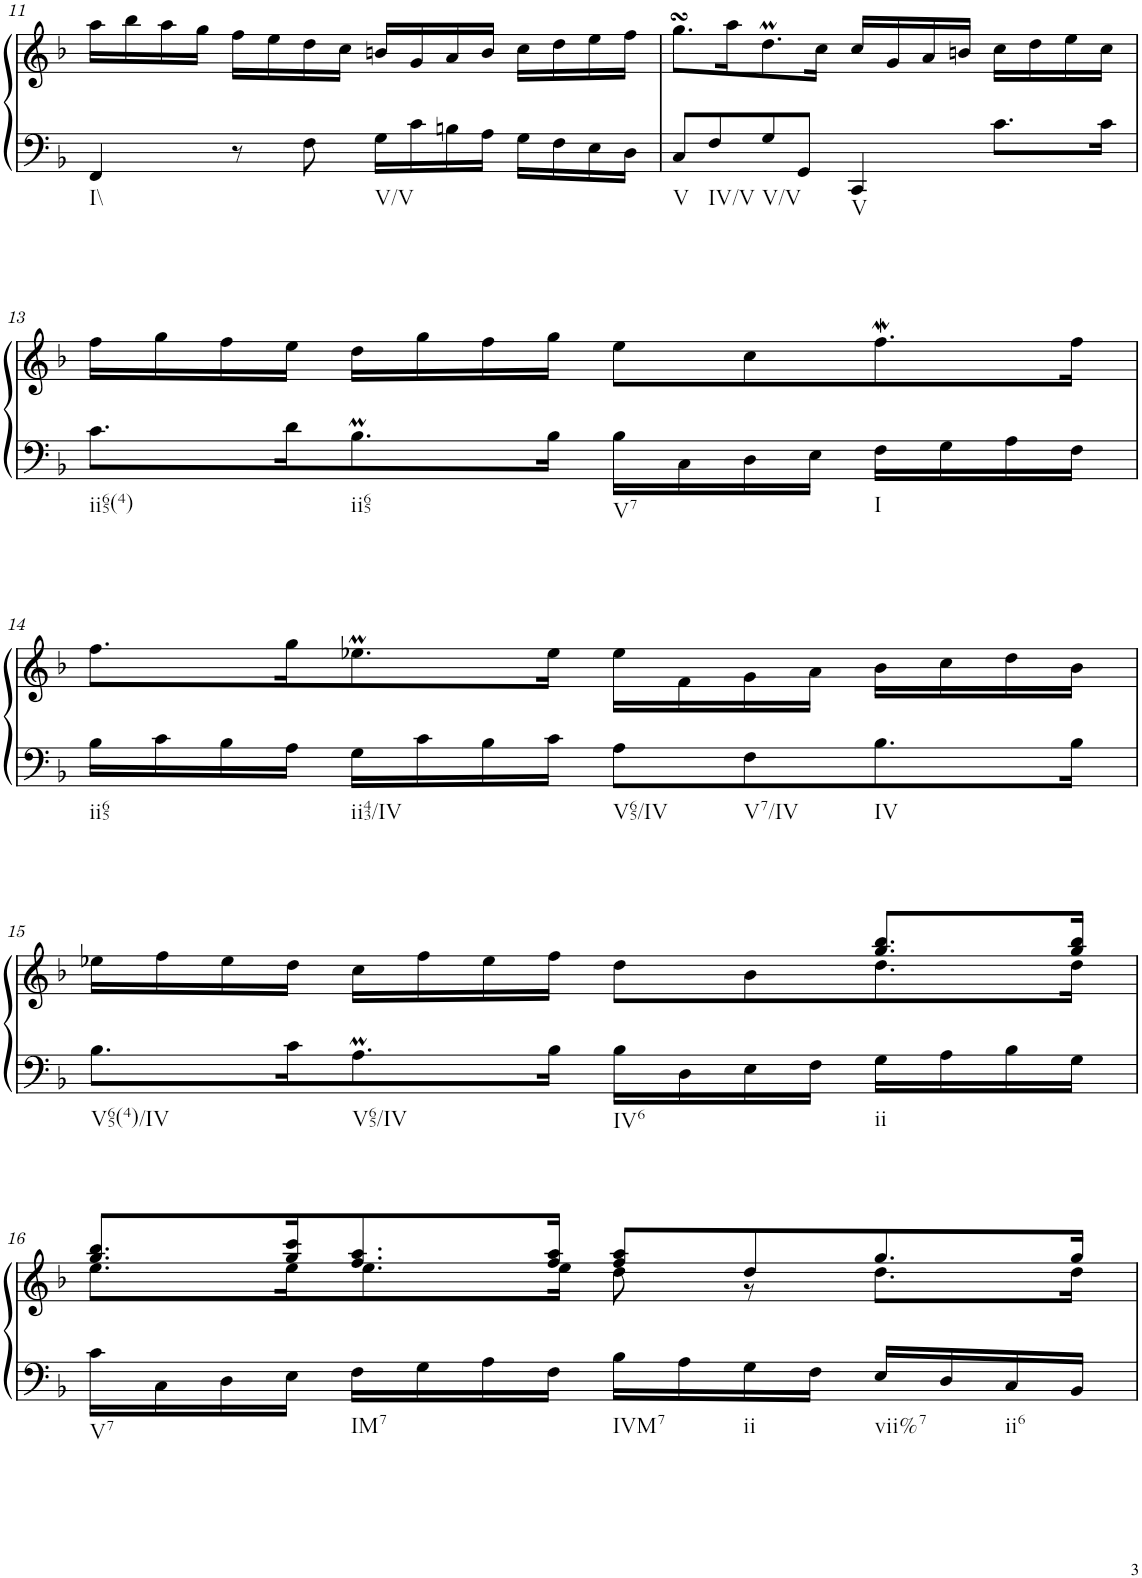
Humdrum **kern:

**kern	**kern
*part1	*part1
*staff2	*staff1
*I"Klavier linke Hand	*
!!LO:PB:g=z
*clefF4	*clefG2
*k[b-]	*k[b-]
*M2/2	*M2/2
=11	=11
!LO:TX:b:t=I\\	!
4FF/	16aa\LL
.	16bb-\
.	16aa\
.	16gg\JJ
8r	16ff\LL
.	16ee\
8F\	16dd\
.	16cc\JJ
!LO:TX:b:t=V/V	!
16G\LL	16bn/LL
16c\	16g/
16Bn\	16a/
16A\JJ	16b/JJ
16G\LL	16cc\LL
16F\	16dd\
16E\	16ee\
16D\JJ	16ff\JJ
=12	=12
!LO:TX:b:t=V	!
8C/L	8.ggsSSS\L
!LO:TX:b:t=IV/V	!
8F/	.
.	16aa\K
!LO:TX:b:t=V/V	!
8G/	8.ddM\
8GG/J	.
.	16cc\Jk
!LO:TX:b:t=V	!
4CC/	16cc/LL
.	16g/
.	16a/
.	16bn/JJ
8.c\L	16cc\LL
.	16dd\
.	16ee\
16c\Jk	16cc\JJ
!!LO:LB:g=z
=13	=13
!LO:TX:b:t=ii65(4)	!
8.c\L	16ff\LL
.	16gg\
.	16ff\
16d\K	16ee\JJ
!LO:TX:b:t=ii65	!
8.B-M\	16dd\LL
.	16gg\
.	16ff\
16B-\Jk	16gg\JJ
!LO:TX:b:t=V7	!
16B-\LL	8ee\L
16C\	.
16D\	8cc\
16E\JJ	.
!LO:TX:b:t=I	!
16F\LL	8.ffw\
16G\	.
16A\	.
16F\JJ	16ff\Jk
!!LO:LB:g=z
=14	=14
!LO:TX:b:t=ii65	!
16B-\LL	8.ff\L
16c\	.
16B-\	.
16A\JJ	16gg\K
!LO:TX:b:t=ii43/IV	!
16G\LL	8.ee-XM\
16c\	.
16B-\	.
16c\JJ	16ee-\Jk
!LO:TX:b:t=V65/IV	!
8A\L	16ee-\LL
.	16f\
!LO:TX:b:t=V7/IV	!
8F\	16g\
.	16a\JJ
!LO:TX:b:t=IV	!
8.B-\	16b-\LL
.	16cc\
.	16dd\
16B-\Jk	16b-\JJ
!!LO:LB:g=z
=15	=15
*	*^
!LO:TX:b:t=V65(4)/IV	!	!
8.B-\L	2.ryy	16ee-X\LL
.	.	16ff\
.	.	16ee-\
16c\K	.	16dd\JJ
!LO:TX:b:t=V65/IV	!	!
8.Am\	.	16cc\LL
.	.	16ff\
.	.	16ee-\
16B-\Jk	.	16ff\JJ
!LO:TX:b:t=IV6	!	!
16B-\LL	.	8dd\L
16D\	.	.
16E\	.	8b-\
16F\JJ	.	.
!LO:TX:b:t=ii	!	!
16G\LL	8.gg/ 8.bb-/L	8.dd\
16A\	.	.
16B-\	.	.
16G\JJ	16gg/ 16bb-/Jk	16dd\Jk
!!LO:LB:g=z	!!
=16	=16	=16
!LO:TX:b:t=V7	!	!
16c\LL	8.gg/ 8.bb-/L	8.ee\L
16C\	.	.
16D\	.	.
16E\JJ	16gg/ 16ccc/K	16ee\K
!LO:TX:b:t=IM7	!	!
16F\LL	8.ff/ 8.aa/	8.ee\
16G\	.	.
16A\	.	.
16F\JJ	16ff/ 16aa/Jk	16ee\Jk
!LO:TX:b:t=IVM7	!	!
16B-\LL	8ff/ 8aa/L	8dd\
16A\	.	.
!LO:TX:b:t=ii	!	!
16G\	8dd/	8r
16F\JJ	.	.
!LO:TX:b:t=vii%7	!	!
16E/LL	8.gg/	8.dd\L
16D/	.	.
!LO:TX:b:t=ii6	!	!
16C/	.	.
16BB-/JJ	16gg/Jk	16dd\Jk
*	*v	*v
=	=
*-	*-
